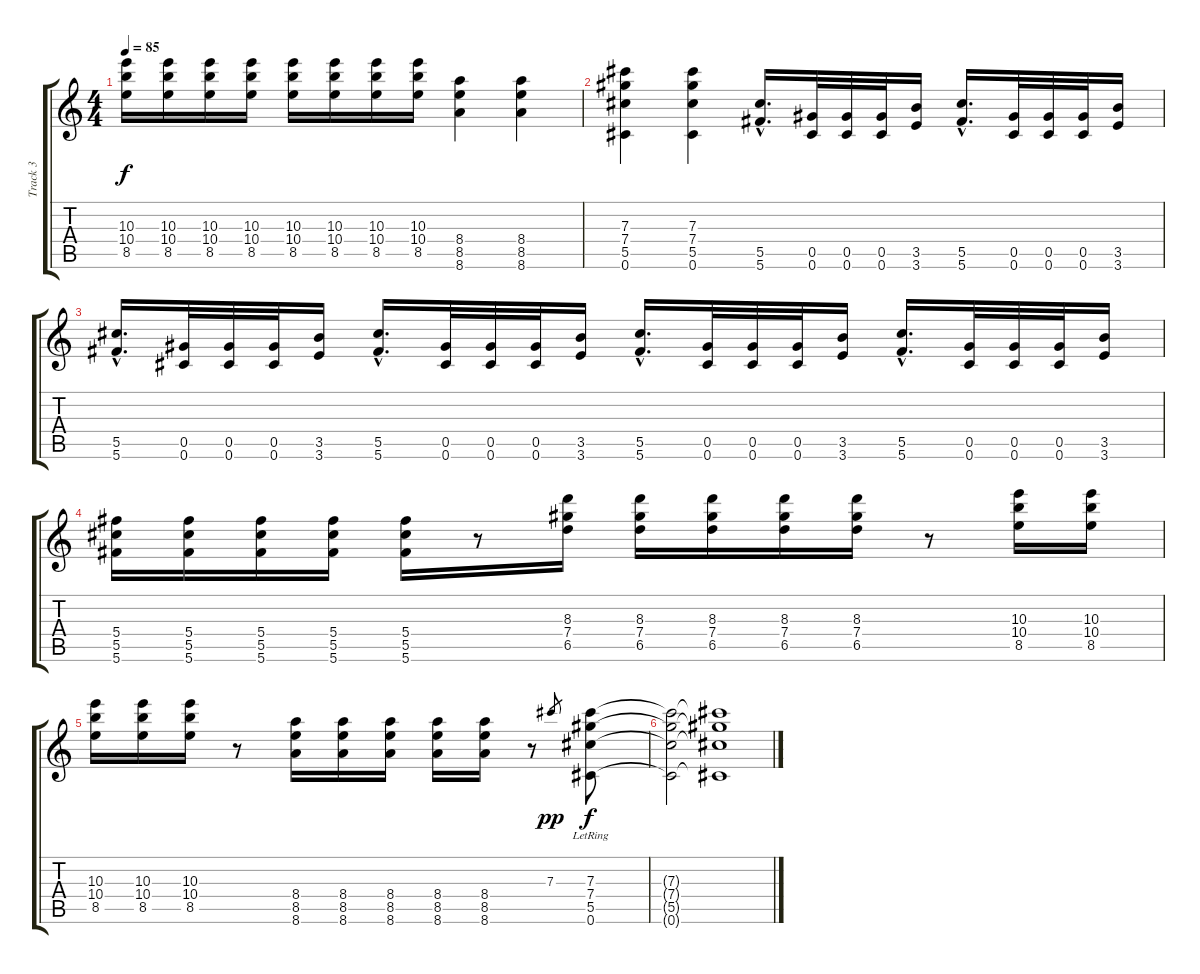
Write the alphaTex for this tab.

\track ("Track 3" "Track 3") {instrument distortionguitar}
\staff {score tabs}
\tuning (Eb5 Bb4 Gb4 Db4 Ab3 Db3) {hide}
\ts (4 4)
\tempo 85
\clef g2
\ks c
(10.3 10.4 8.5).16{dy f} (10.3 10.4 8.5).16 (10.3 10.4 8.5).16 (10.3 10.4 8.5).16 (10.3 10.4 8.5).16 (10.3 10.4 8.5).16 (10.3 10.4 8.5).16 (10.3 10.4 8.5).16 (8.4 8.5 8.6).4 (8.4 8.5 8.6).4 |
(7.3 7.4 5.5 0.6).4 (7.3 7.4 5.5 0.6).4 (5.5{hac} 5.6{hac}).16{d} (0.5 0.6).32 (0.5 0.6).32 (0.5 0.6).32 (3.5 3.6).16 (5.5{hac} 5.6{hac}).16{d} (0.5 0.6).32 (0.5 0.6).32 (0.5 0.6).32 (3.5 3.6).16 |
(5.5{hac} 5.6{hac}).16{d} (0.5 0.6).32 (0.5 0.6).32 (0.5 0.6).32 (3.5 3.6).16 (5.5{hac} 5.6{hac}).16{d} (0.5 0.6).32 (0.5 0.6).32 (0.5 0.6).32 (3.5 3.6).16 (5.5{hac} 5.6{hac}).16{d} (0.5 0.6).32 (0.5 0.6).32 (0.5 0.6).32 (3.5 3.6).16 (5.5{hac} 5.6{hac}).16{d} (0.5 0.6).32 (0.5 0.6).32 (0.5 0.6).32 (3.5 3.6).16 |
(5.4 5.5 5.6).16 (5.4 5.5 5.6).16 (5.4 5.5 5.6).16 (5.4 5.5 5.6).16 (5.4 5.5 5.6).16 r.8 (8.3 7.4 6.5).16 (8.3 7.4 6.5).16 (8.3 7.4 6.5).16 (8.3 7.4 6.5).16 (8.3 7.4 6.5).16 r.8 (10.3 10.4 8.5).16 (10.3 10.4 8.5).16 |
(10.3 10.4 8.5).16 (10.3 10.4 8.5).16 (10.3 10.4 8.5).16 r.8 (8.4 8.5 8.6).16 (8.4 8.5 8.6).16 (8.4 8.5 8.6).16 (8.4 8.5 8.6).16 (8.4 8.5 8.6).16 r.8 7.3.8{gr dy pp} (7.3{lr} 7.4{lr} 5.5{lr} 0.6{lr}).8{dy f} |
(7.3{t} 7.4{t} 5.5{t} 0.6{t}).2 (7.3{t} 7.4{t} 5.5{t} 0.6{t}).1
